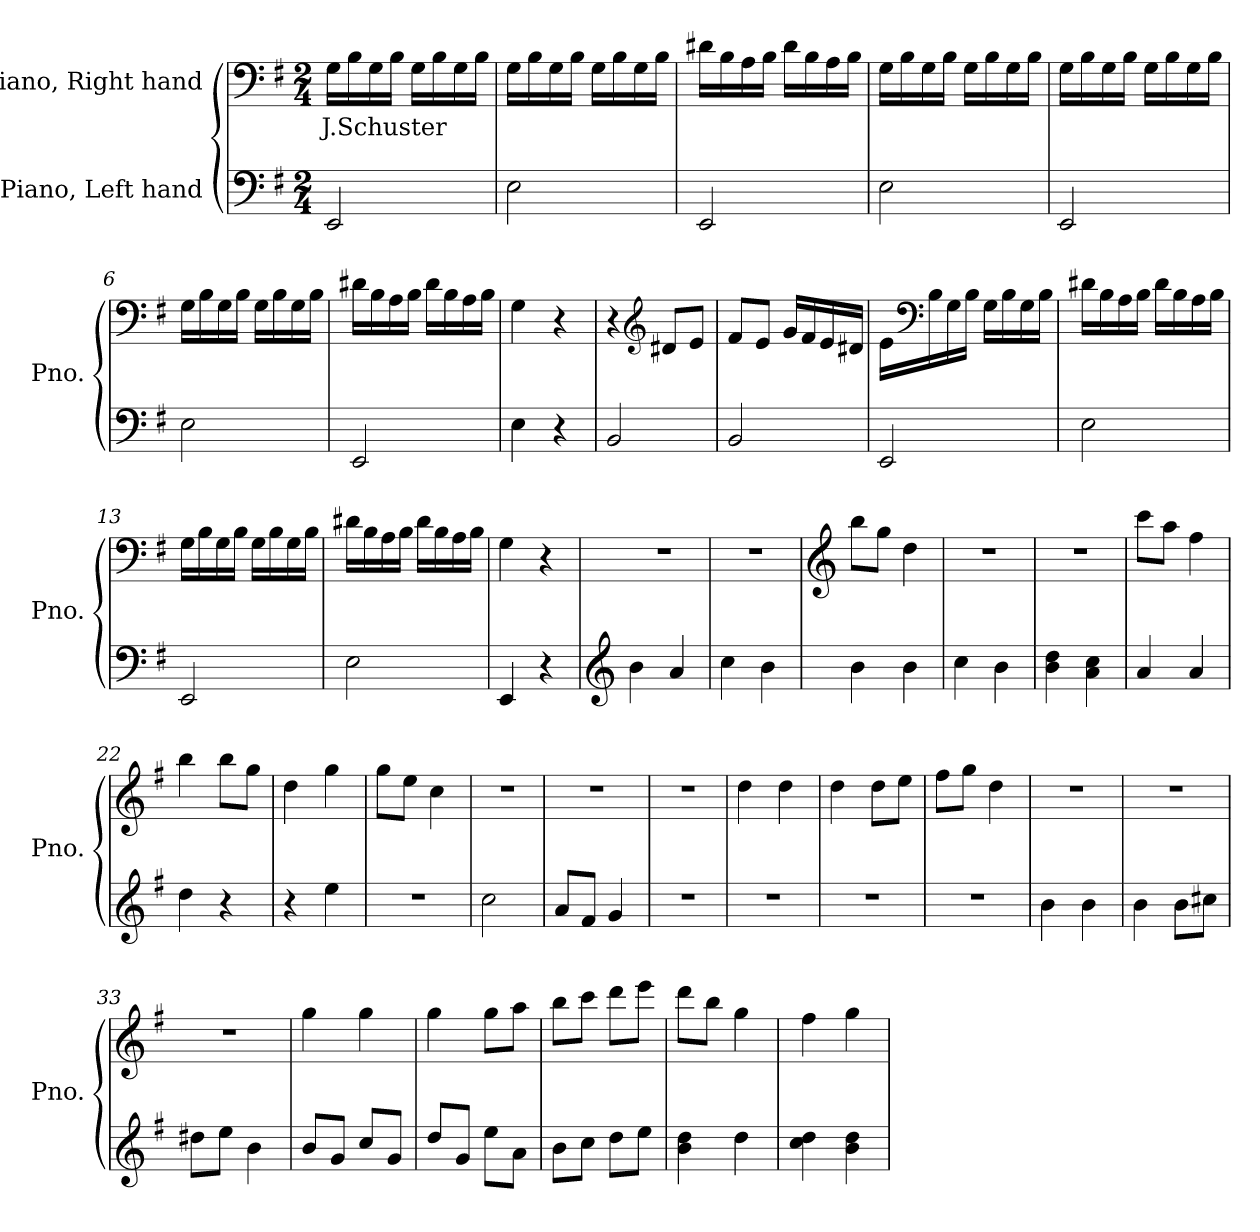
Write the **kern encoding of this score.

**kern	**kern	**text
*part2	*part1	*part1
*staff2	*staff1	*staff1
*I"Piano, Left hand	*I"Piano, Right hand	*
*I'Pno.	*I'Pno.	*
*clefF4	*clefF4	*
*k[f#]	*k[f#]	*
*M2/4	*M2/4	*
*MM120	*MM120	*
=1	=1	=1
!	!	!LO:LY:b
2EE/	16G\LL	J.Schuster
.	16B\	.
.	16G\	.
.	16B\JJ	.
.	16G\LL	.
.	16B\	.
.	16G\	.
.	16B\JJ	.
=2	=2	=2
2E\	16G\LL	.
.	16B\	.
.	16G\	.
.	16B\JJ	.
.	16G\LL	.
.	16B\	.
.	16G\	.
.	16B\JJ	.
=3	=3	=3
2EE/	16d#X\LL	.
.	16B\	.
.	16A\	.
.	16B\JJ	.
.	16d#\LL	.
.	16B\	.
.	16A\	.
.	16B\JJ	.
!!LO:LB:g=z
=4	=4	=4
2E\	16G\LL	.
.	16B\	.
.	16G\	.
.	16B\JJ	.
.	16G\LL	.
.	16B\	.
.	16G\	.
.	16B\JJ	.
=5	=5	=5
2EE/	16G\LL	.
.	16B\	.
.	16G\	.
.	16B\JJ	.
.	16G\LL	.
.	16B\	.
.	16G\	.
.	16B\JJ	.
=6	=6	=6
2E\	16G\LL	.
.	16B\	.
.	16G\	.
.	16B\JJ	.
.	16G\LL	.
.	16B\	.
.	16G\	.
.	16B\JJ	.
=7	=7	=7
2EE/	16d#X\LL	.
.	16B\	.
.	16A\	.
.	16B\JJ	.
.	16d#\LL	.
.	16B\	.
.	16A\	.
.	16B\JJ	.
=8	=8	=8
4E\	4G\	.
4r	4r	.
=9	=9	=9
2BB/	4r	.
*	*clefG2	*
.	8d#X/L	.
.	8e/J	.
!!LO:LB:g=z
=10	=10	=10
2BB/	8f#/L	.
.	8e/J	.
.	16g/LL	.
.	16f#/	.
.	16e/	.
.	16d#X/JJ	.
=11	=11	=11
2EE/	16e\LL	.
*	*clefF4	*
.	16B\	.
.	16G\	.
.	16B\JJ	.
.	16G\LL	.
.	16B\	.
.	16G\	.
.	16B\JJ	.
=12	=12	=12
2E\	16d#X\LL	.
.	16B\	.
.	16A\	.
.	16B\JJ	.
.	16d#\LL	.
.	16B\	.
.	16A\	.
.	16B\JJ	.
=13	=13	=13
2EE/	16G\LL	.
.	16B\	.
.	16G\	.
.	16B\JJ	.
.	16G\LL	.
.	16B\	.
.	16G\	.
.	16B\JJ	.
=14	=14	=14
2E\	16d#X\LL	.
.	16B\	.
.	16A\	.
.	16B\JJ	.
.	16d#\LL	.
.	16B\	.
.	16A\	.
.	16B\JJ	.
!!LO:LB:g=z
=15	=15	=15
4EE/	4G\	.
4r	4r	.
=16	=16	=16
*clefG2	*	*
4b\	2r	.
4a/	.	.
=17	=17	=17
4cc\	2r	.
4b\	.	.
=18	=18	=18
*	*clefG2	*
4b\	8bb\L	.
.	8gg\J	.
4b\	4dd\	.
=19	=19	=19
4cc\	2r	.
4b\	.	.
=20	=20	=20
4b\ 4dd\	2r	.
4a\ 4cc\	.	.
=21	=21	=21
4a/	8ccc\L	.
.	8aa\J	.
4a/	4ff#\	.
=22	=22	=22
4dd\	4bb\	.
4r	8bb\L	.
.	8gg\J	.
=23	=23	=23
4r	4dd\	.
4ee\	4gg\	.
=24	=24	=24
2r	8gg\L	.
.	8ee\J	.
.	4cc\	.
=25	=25	=25
2cc\	2r	.
!!LO:LB:g=z
=26	=26	=26
8a/L	2r	.
8f#/J	.	.
4g/	.	.
=27	=27	=27
2r	2r	.
=28	=28	=28
2r	4dd\	.
.	4dd\	.
=29	=29	=29
2r	4dd\	.
.	8dd\L	.
.	8ee\J	.
=30	=30	=30
2r	8ff#\L	.
.	8gg\J	.
.	4dd\	.
=31	=31	=31
4b\	2r	.
4b\	.	.
=32	=32	=32
4b\	2r	.
8b\L	.	.
8cc#X\J	.	.
=33	=33	=33
8dd#X\L	2r	.
8ee\J	.	.
4b\	.	.
=34	=34	=34
8b/L	4gg\	.
8g/J	.	.
8cc/L	4gg\	.
8g/J	.	.
=35	=35	=35
8dd/L	4gg\	.
8g/J	.	.
8ee\L	8gg\L	.
8a\J	8aa\J	.
!!LO:LB:g=z
=36	=36	=36
8b\L	8bb\L	.
8cc\J	8ccc\J	.
8dd\L	8ddd\L	.
8ee\J	8eee\J	.
=37	=37	=37
4b\ 4dd\	8ddd\L	.
.	8bb\J	.
4dd\	4gg\	.
=38	=38	=38
4cc\ 4dd\	4ff#\	.
4b\ 4dd\	4gg\	.
=	=	=
*-	*-	*-
